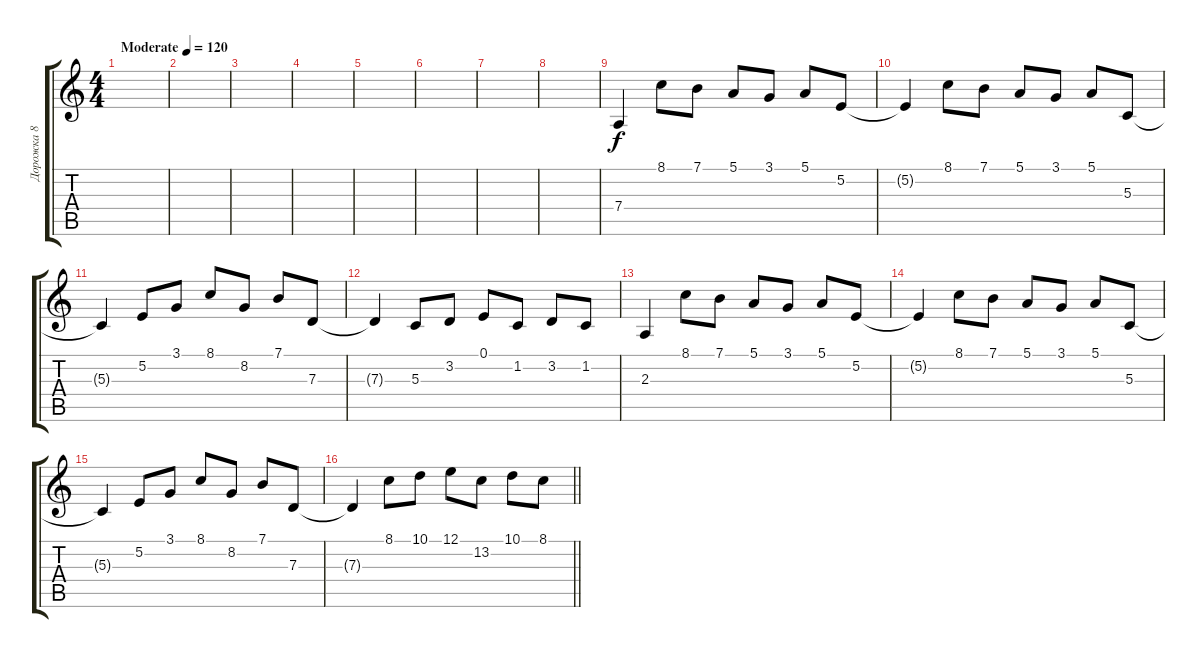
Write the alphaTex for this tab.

\track ("Дорожка 8" "Дорожка 8") {instrument stringensemble2}
\staff {score tabs}
\tuning (E4 B3 G3 D3 A2 E2) {hide}
\ts (4 4)
\tempo (120 "Moderate")
\clef g2
\ks c
|
|
|
|
|
|
|
|
7.4.4 8.1.8 7.1.8 5.1.8 3.1.8 5.1.8 5.2.8 |
5.2{t}.4 8.1.8 7.1.8 5.1.8 3.1.8 5.1.8 5.3.8 |
5.3{t}.4 5.2.8 3.1.8 8.1.8 8.2.8 7.1.8 7.3.8 |
7.3{t}.4 5.3.8 3.2.8 0.1.8 1.2.8 3.2.8 1.2.8 |
2.3.4 8.1.8 7.1.8 5.1.8 3.1.8 5.1.8 5.2.8 |
5.2{t}.4 8.1.8 7.1.8 5.1.8 3.1.8 5.1.8 5.3.8 |
5.3{t}.4 5.2.8 3.1.8 8.1.8 8.2.8 7.1.8 7.3.8 |
\barLineRight lightlight
7.3{t}.4 8.1.8 10.1.8 12.1.8 13.2.8 10.1.8 8.1.8
